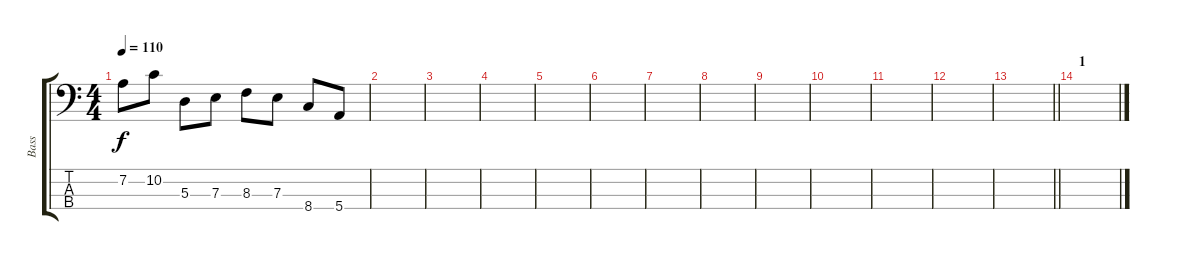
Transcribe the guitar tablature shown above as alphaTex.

\track ("Bass" "Bass") {instrument electricbassfinger}
\staff {score tabs}
\tuning (G2 D2 A1 E1) {hide}
\ts (4 4)
\tempo 110
\clef f4
\ks c
7.2.8{dy f instrument electricbassfinger} 10.2.8 5.3.8 7.3.8 8.3.8 7.3.8 8.4.8 5.4.8 |
|
|
|
|
|
|
|
|
|
|
|
\barLineRight lightlight
|
\section ("" "1")
